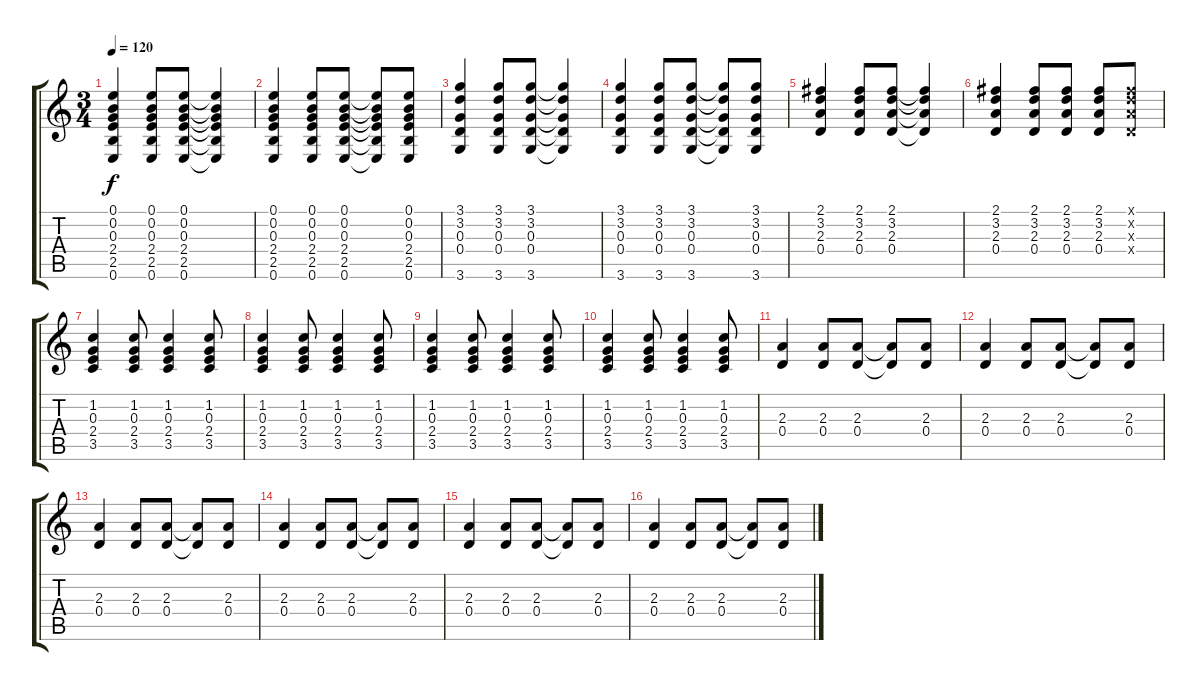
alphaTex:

\track "" {instrument overdrivenguitar}
\staff {score tabs}
\tuning (E4 B3 G3 D3 A2 E2) {hide}
\ts (3 4)
\tempo 120
\clef g2
\ks c
(0.1 0.2 0.3 2.4 2.5 0.6).4{dy f} (0.1 0.2 0.3 2.4 2.5 0.6).8 (0.1 0.2 0.3 2.4 2.5 0.6).8 (0.1{t} 0.2{t} 0.3{t} 2.4{t} 2.5{t} 0.6{t}).4 |
(0.1 0.2 0.3 2.4 2.5 0.6).4 (0.1 0.2 0.3 2.4 2.5 0.6).8 (0.1 0.2 0.3 2.4 2.5 0.6).8 (0.1{t} 0.2{t} 0.3{t} 2.4{t} 2.5{t} 0.6{t}).8 (0.1 0.2 0.3 2.4 2.5 0.6).8 |
(3.1 3.2 0.3 0.4 3.6).4 (3.1 3.2 0.3 0.4 3.6).8 (3.1 3.2 0.3 0.4 3.6).8 (3.1{t} 3.2{t} 0.3{t} 0.4{t} 3.6{t}).4 |
(3.1 3.2 0.3 0.4 3.6).4 (3.1 3.2 0.3 0.4 3.6).8 (3.1 3.2 0.3 0.4 3.6).8 (3.1{t} 3.2{t} 0.3{t} 0.4{t} 3.6{t}).8 (3.1 3.2 0.3 0.4 3.6).8 |
(2.1 3.2 2.3 0.4).4 (2.1 3.2 2.3 0.4).8 (2.1 3.2 2.3 0.4).8 (2.1{t} 3.2{t} 2.3{t} 0.4{t}).4 |
(2.1 3.2 2.3 0.4).4 (2.1 3.2 2.3 0.4).8 (2.1 3.2 2.3 0.4).8 (2.1 3.2 2.3 0.4).8 (2.1{x} 3.2{x} 2.3{x} 0.4{x}).8 |
(1.2 0.3 2.4 3.5).4 (1.2 0.3 2.4 3.5).8 (1.2 0.3 2.4 3.5).4 (1.2 0.3 2.4 3.5).8 |
(1.2 0.3 2.4 3.5).4 (1.2 0.3 2.4 3.5).8 (1.2 0.3 2.4 3.5).4 (1.2 0.3 2.4 3.5).8 |
(1.2 0.3 2.4 3.5).4 (1.2 0.3 2.4 3.5).8 (1.2 0.3 2.4 3.5).4 (1.2 0.3 2.4 3.5).8 |
(1.2 0.3 2.4 3.5).4 (1.2 0.3 2.4 3.5).8 (1.2 0.3 2.4 3.5).4 (1.2 0.3 2.4 3.5).8 |
(2.3 0.4).4 (2.3 0.4).8 (2.3 0.4).8 (2.3{t} 0.4{t}).8 (2.3 0.4).8 |
(2.3 0.4).4 (2.3 0.4).8 (2.3 0.4).8 (2.3{t} 0.4{t}).8 (2.3 0.4).8 |
(2.3 0.4).4 (2.3 0.4).8 (2.3 0.4).8 (2.3{t} 0.4{t}).8 (2.3 0.4).8 |
(2.3 0.4).4 (2.3 0.4).8 (2.3 0.4).8 (2.3{t} 0.4{t}).8 (2.3 0.4).8 |
(2.3 0.4).4 (2.3 0.4).8 (2.3 0.4).8 (2.3{t} 0.4{t}).8 (2.3 0.4).8 |
(2.3 0.4).4 (2.3 0.4).8 (2.3 0.4).8 (2.3{t} 0.4{t}).8 (2.3 0.4).8
